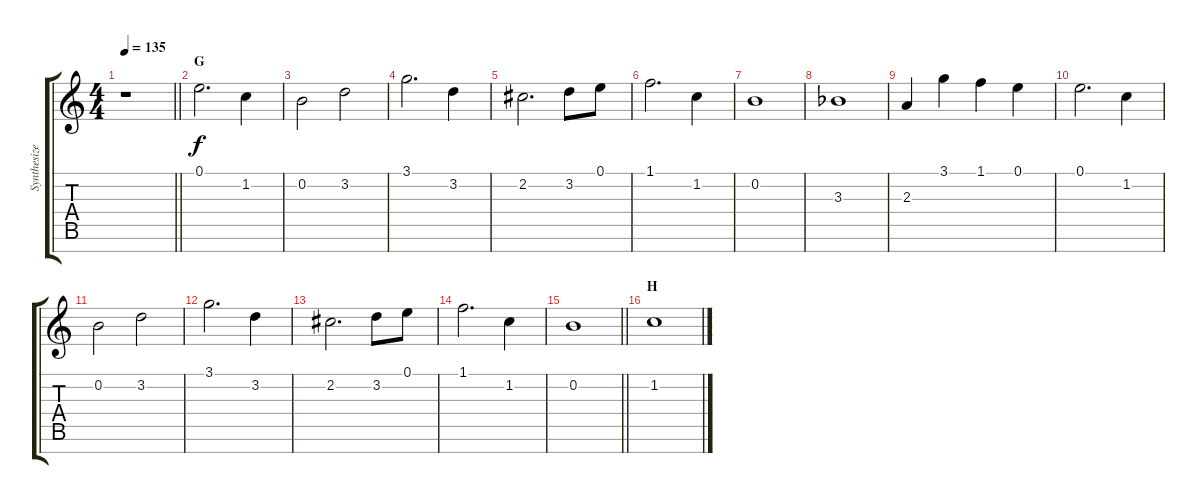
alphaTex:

\track ("Synthesizer" "Synthesize") {instrument fx5brightness}
\staff {score tabs}
\tuning (E5 B4 G4 D4 A3 E3 B2) {hide}
\ts (4 4)
\tempo 135
\clef g2
\barLineRight lightlight
\ks c
r.1{dy f} |
\section ("" "G")
0.1.2{d} 1.2.4 |
0.2.2 3.2.2 |
3.1.2{d} 3.2.4 |
2.2.2{d} 3.2.8 0.1.8 |
1.1.2{d} 1.2.4 |
0.2.1 |
3.3{acc b}.1 |
2.3.4 3.1.4 1.1.4 0.1.4 |
0.1.2{d} 1.2.4 |
0.2.2 3.2.2 |
3.1.2{d} 3.2.4 |
2.2.2{d} 3.2.8 0.1.8 |
1.1.2{d} 1.2.4 |
\barLineRight lightlight
0.2.1 |
\section ("" "H")
1.2.1
